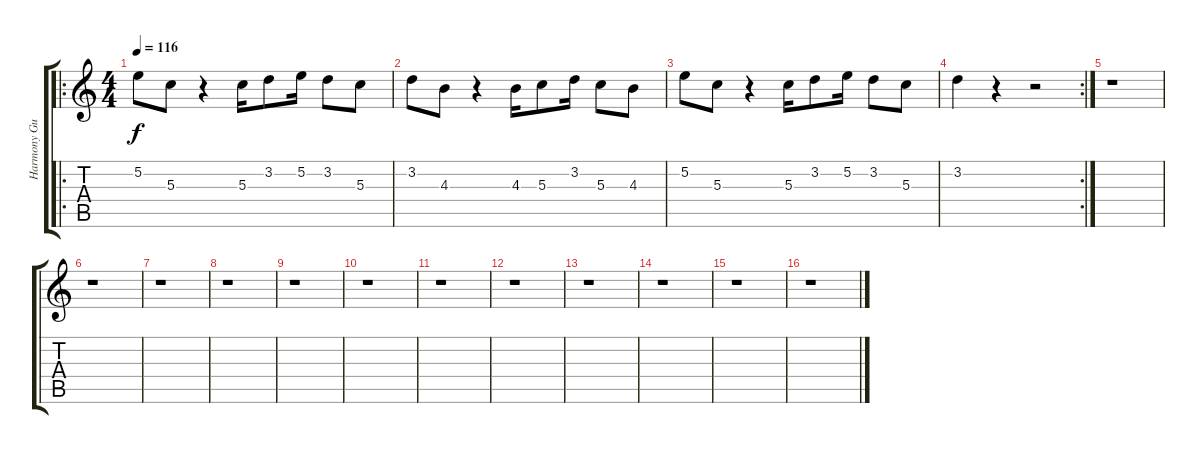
\track ("Harmony Guitar" "Harmony Gu") {instrument acousticguitarnylon}
\staff {score tabs}
\tuning (E4 B3 G3 D3 A2 E2) {hide}
\ro
\ts (4 4)
\tempo 116
\clef g2
\ks c
5.2.8{dy f} 5.3.8 r.4 5.3.16 3.2.8 5.2.16 3.2.8 5.3.8 |
3.2.8 4.3.8 r.4 4.3.16 5.3.8 3.2.16 5.3.8 4.3.8 |
5.2.8 5.3.8 r.4 5.3.16 3.2.8 5.2.16 3.2.8 5.3.8 |
\rc 2
3.2.4 r.4 r.2 |
r.1 |
r.1 |
r.1 |
r.1 |
r.1 |
r.1 |
r.1 |
r.1 |
r.1 |
r.1 |
r.1 |
r.1
